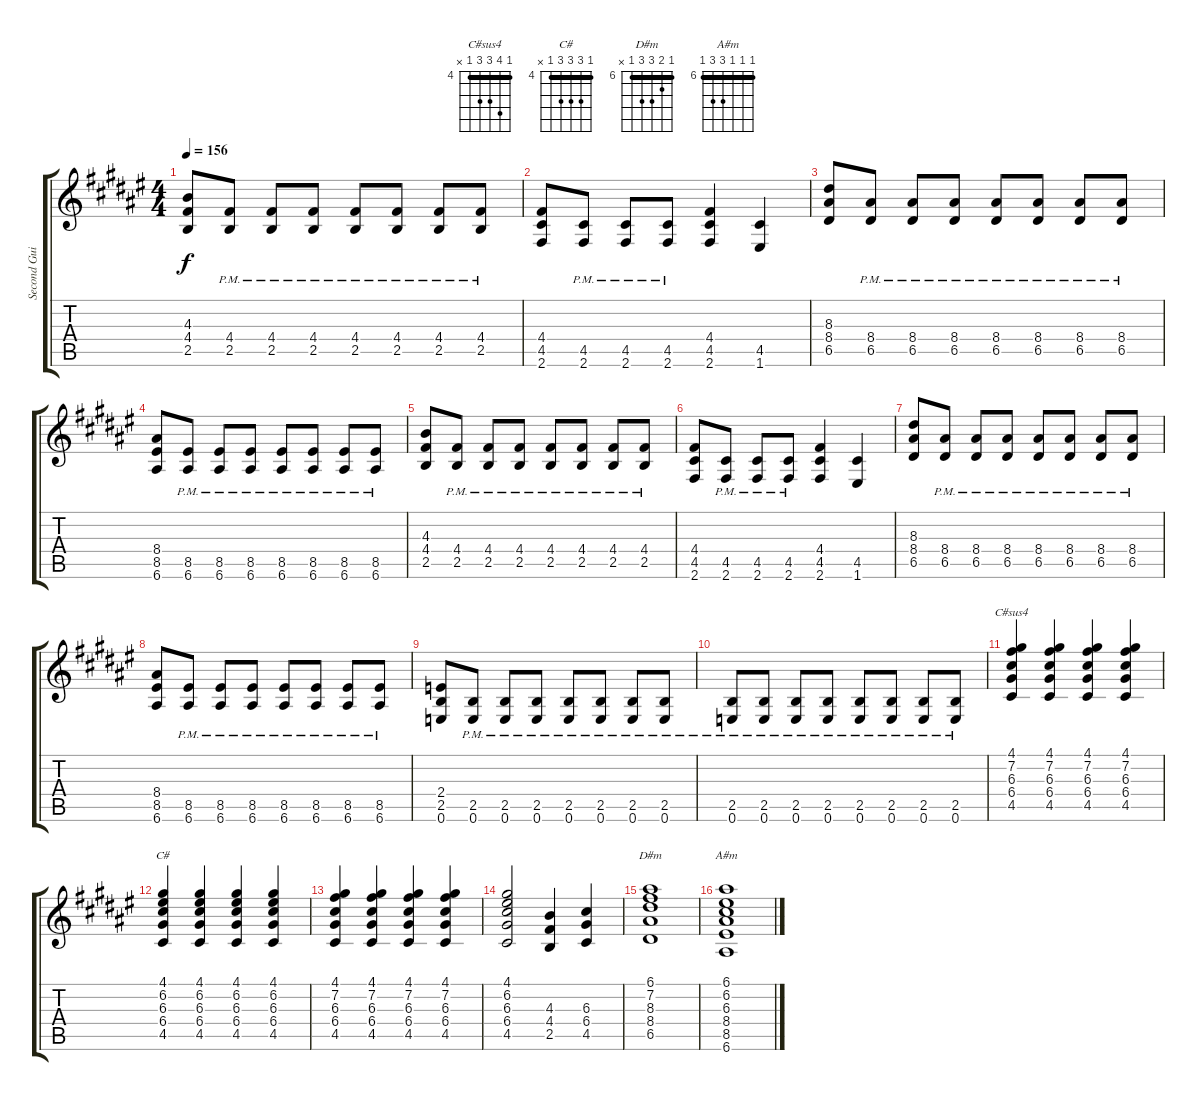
\track ("Second Guitar" "Second Gui") {instrument distortionguitar}
\staff {score tabs}
\tuning (E4 B3 G3 D3 A2 E2) {hide}
\chord ("C#sus4" 4 7 6 6 4 x) {firstfret 4 barre 4}
\chord ("C#" 4 6 6 6 4 x) {firstfret 4 barre 4}
\chord ("D#m" 6 7 8 8 6 x) {firstfret 6 barre 6}
\chord ("A#m" 6 6 6 8 8 6) {firstfret 6 barre 6}
\ts (4 4)
\tempo 156
\clef g2
\ks f#
(4.3 4.4 2.5).8{dy f} (4.4{pm} 2.5{pm}).8 (4.4{pm} 2.5{pm}).8 (4.4{pm} 2.5{pm}).8 (4.4{pm} 2.5{pm}).8 (4.4{pm} 2.5{pm}).8 (4.4{pm} 2.5{pm}).8 (4.4{pm} 2.5{pm}).8 |
(4.4 4.5 2.6).8 (4.5{pm} 2.6{pm}).8 (4.5{pm} 2.6{pm}).8 (4.5{pm} 2.6{pm}).8 (4.4 4.5 2.6).4 (4.5 1.6).4 |
(8.3 8.4 6.5).8 (8.4{pm} 6.5{pm}).8 (8.4{pm} 6.5{pm}).8 (8.4{pm} 6.5{pm}).8 (8.4{pm} 6.5{pm}).8 (8.4{pm} 6.5{pm}).8 (8.4{pm} 6.5{pm}).8 (8.4{pm} 6.5{pm}).8 |
(8.4 8.5 6.6).8 (8.5{pm} 6.6{pm}).8 (8.5{pm} 6.6{pm}).8 (8.5{pm} 6.6{pm}).8 (8.5{pm} 6.6{pm}).8 (8.5{pm} 6.6{pm}).8 (8.5{pm} 6.6{pm}).8 (8.5{pm} 6.6{pm}).8 |
(4.3 4.4 2.5).8 (4.4{pm} 2.5{pm}).8 (4.4{pm} 2.5{pm}).8 (4.4{pm} 2.5{pm}).8 (4.4{pm} 2.5{pm}).8 (4.4{pm} 2.5{pm}).8 (4.4{pm} 2.5{pm}).8 (4.4{pm} 2.5{pm}).8 |
(4.4 4.5 2.6).8 (4.5{pm} 2.6{pm}).8 (4.5{pm} 2.6{pm}).8 (4.5{pm} 2.6{pm}).8 (4.4 4.5 2.6).4 (4.5 1.6).4 |
(8.3 8.4 6.5).8 (8.4{pm} 6.5{pm}).8 (8.4{pm} 6.5{pm}).8 (8.4{pm} 6.5{pm}).8 (8.4{pm} 6.5{pm}).8 (8.4{pm} 6.5{pm}).8 (8.4{pm} 6.5{pm}).8 (8.4{pm} 6.5{pm}).8 |
(8.4 8.5 6.6).8 (8.5{pm} 6.6{pm}).8 (8.5{pm} 6.6{pm}).8 (8.5{pm} 6.6{pm}).8 (8.5{pm} 6.6{pm}).8 (8.5{pm} 6.6{pm}).8 (8.5{pm} 6.6{pm}).8 (8.5{pm} 6.6{pm}).8 |
(2.4 2.5 0.6).8 (2.5{pm} 0.6{pm}).8 (2.5{pm} 0.6{pm}).8 (2.5{pm} 0.6{pm}).8 (2.5{pm} 0.6{pm}).8 (2.5{pm} 0.6{pm}).8 (2.5{pm} 0.6{pm}).8 (2.5{pm} 0.6{pm}).8 |
(2.5{pm} 0.6{pm}).8 (2.5{pm} 0.6{pm}).8 (2.5{pm} 0.6{pm}).8 (2.5{pm} 0.6{pm}).8 (2.5{pm} 0.6{pm}).8 (2.5{pm} 0.6{pm}).8 (2.5{pm} 0.6{pm}).8 (2.5{pm} 0.6{pm}).8 |
(4.1 7.2 6.3 6.4 4.5).4{ch "C#sus4"} (4.1 7.2 6.3 6.4 4.5).4 (4.1 7.2 6.3 6.4 4.5).4 (4.1 7.2 6.3 6.4 4.5).4 |
(4.1 6.2 6.3 6.4 4.5).4{ch "C#"} (4.1 6.2 6.3 6.4 4.5).4 (4.1 6.2 6.3 6.4 4.5).4 (4.1 6.2 6.3 6.4 4.5).4 |
(4.1 7.2 6.3 6.4 4.5).4 (4.1 7.2 6.3 6.4 4.5).4 (4.1 7.2 6.3 6.4 4.5).4 (4.1 7.2 6.3 6.4 4.5).4 |
(4.1 6.2 6.3 6.4 4.5).2 (4.3 4.4 2.5).4 (6.3 6.4 4.5).4 |
(6.1 7.2 8.3 8.4 6.5).1{ch "D#m"} |
(6.1 6.2 6.3 8.4 8.5 6.6).1{ch "A#m"}
